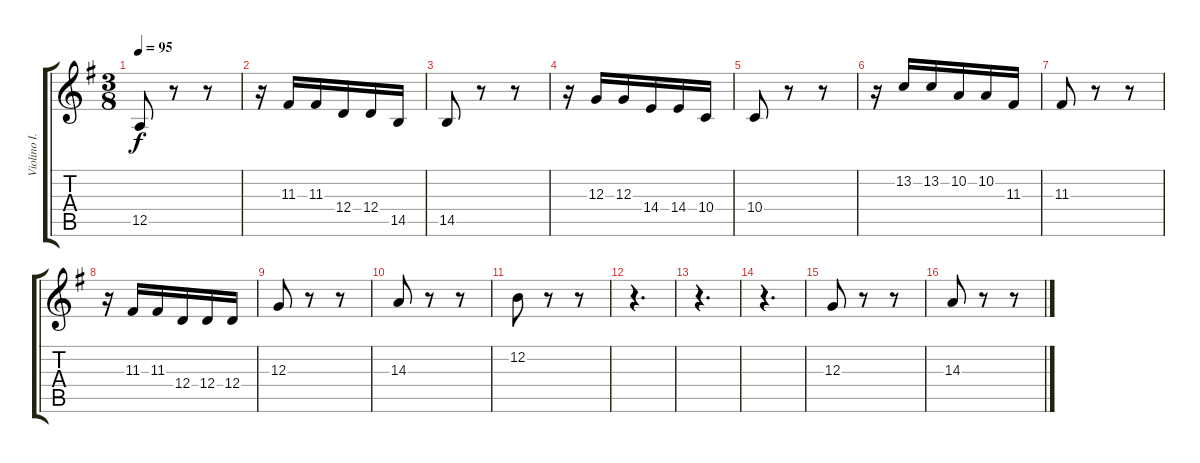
\track ("Violino I. di ripieno" "Violino I.") {instrument violin}
\staff {score tabs}
\tuning (E4 B3 G3 D3 A2 E2) {hide}
\ts (3 8)
\tempo 95
\clef g2
\ks g
12.5.8{dy f} r.8 r.8 |
r.16 11.3.16{beam merge} 11.3.16 12.4.16{beam merge} 12.4.16 14.5.16 |
14.5.8 r.8 r.8 |
r.16 12.3.16{beam merge} 12.3.16 14.4.16{beam merge} 14.4.16 10.4.16 |
10.4.8 r.8 r.8 |
r.16 13.2.16{beam merge} 13.2.16 10.2.16{beam merge} 10.2.16 11.3.16 |
11.3.8 r.8 r.8 |
r.16 11.3.16 11.3.16 12.4.16 12.4.16 12.4.16 |
12.3.8 r.8 r.8 |
14.3.8 r.8 r.8 |
12.2.8 r.8 r.8 |
r.4{d} |
r.4{d} |
r.4{d} |
12.3.8 r.8 r.8 |
14.3.8 r.8 r.8
